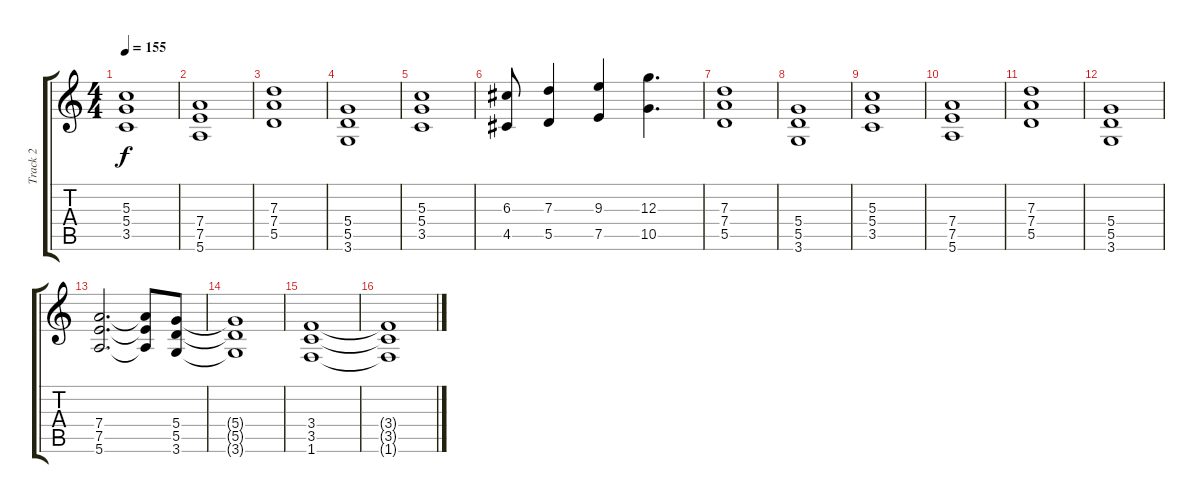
\track ("Track 2" "Track 2") {instrument distortionguitar}
\staff {score tabs}
\tuning (E4 B3 G3 D3 A2 E2) {hide}
\ts (4 4)
\tempo 155
\clef g2
\ks c
(5.3 5.4 3.5).1{dy f} |
(7.4 7.5 5.6).1 |
(7.3 7.4 5.5).1 |
(5.4 5.5 3.6).1 |
(5.3 5.4 3.5).1 |
(6.3 4.5).8 (7.3 5.5).4 (9.3 7.5).4 (12.3 10.5).4{d} |
(7.3 7.4 5.5).1 |
(5.4 5.5 3.6).1 |
(5.3 5.4 3.5).1 |
(7.4 7.5 5.6).1 |
(7.3 7.4 5.5).1 |
(5.4 5.5 3.6).1 |
(7.4 7.5 5.6).2{d} (7.4{t} 7.5{t} 5.6{t}).8 (5.4 5.5 3.6).8 |
(5.4{t} 5.5{t} 3.6{t}).1 |
(3.4 3.5 1.6).1 |
(3.4{t} 3.5{t} 1.6{t}).1
